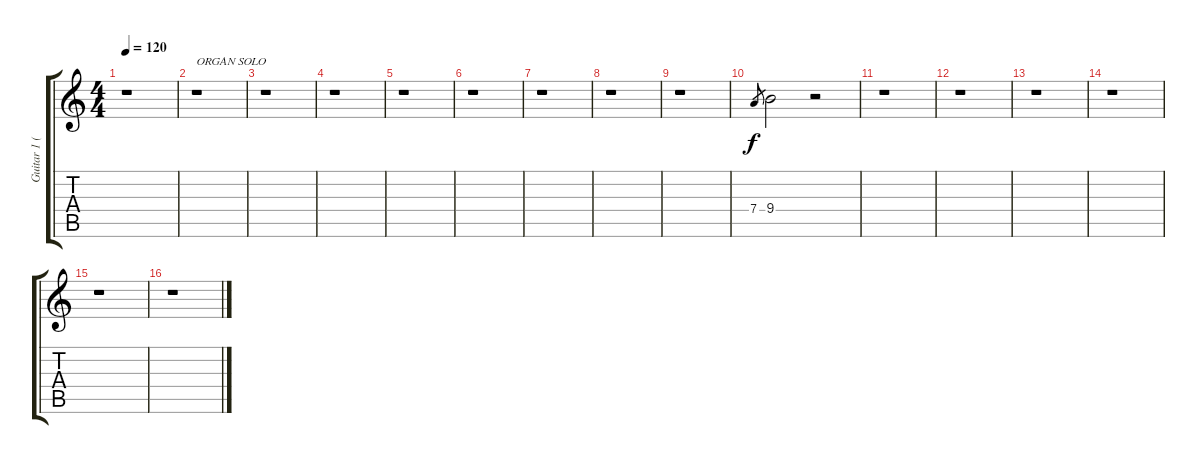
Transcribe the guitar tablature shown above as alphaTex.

\track ("Guitar 1 (Lead)" "Guitar 1 (") {instrument acousticguitarnylon}
\staff {score tabs}
\tuning (E4 B3 G3 D3 A2 E2) {hide}
\ts (4 4)
\tempo 120
\clef g2
\ks c
r.1{dy mp} |
r.1{txt "ORGAN SOLO"} |
r.1 |
r.1 |
r.1 |
r.1 |
r.1 |
r.1 |
r.1 |
7.4.8{gr dy f} 9.4.2 r.2 |
r.1 |
r.1 |
r.1 |
r.1 |
r.1 |
r.1
